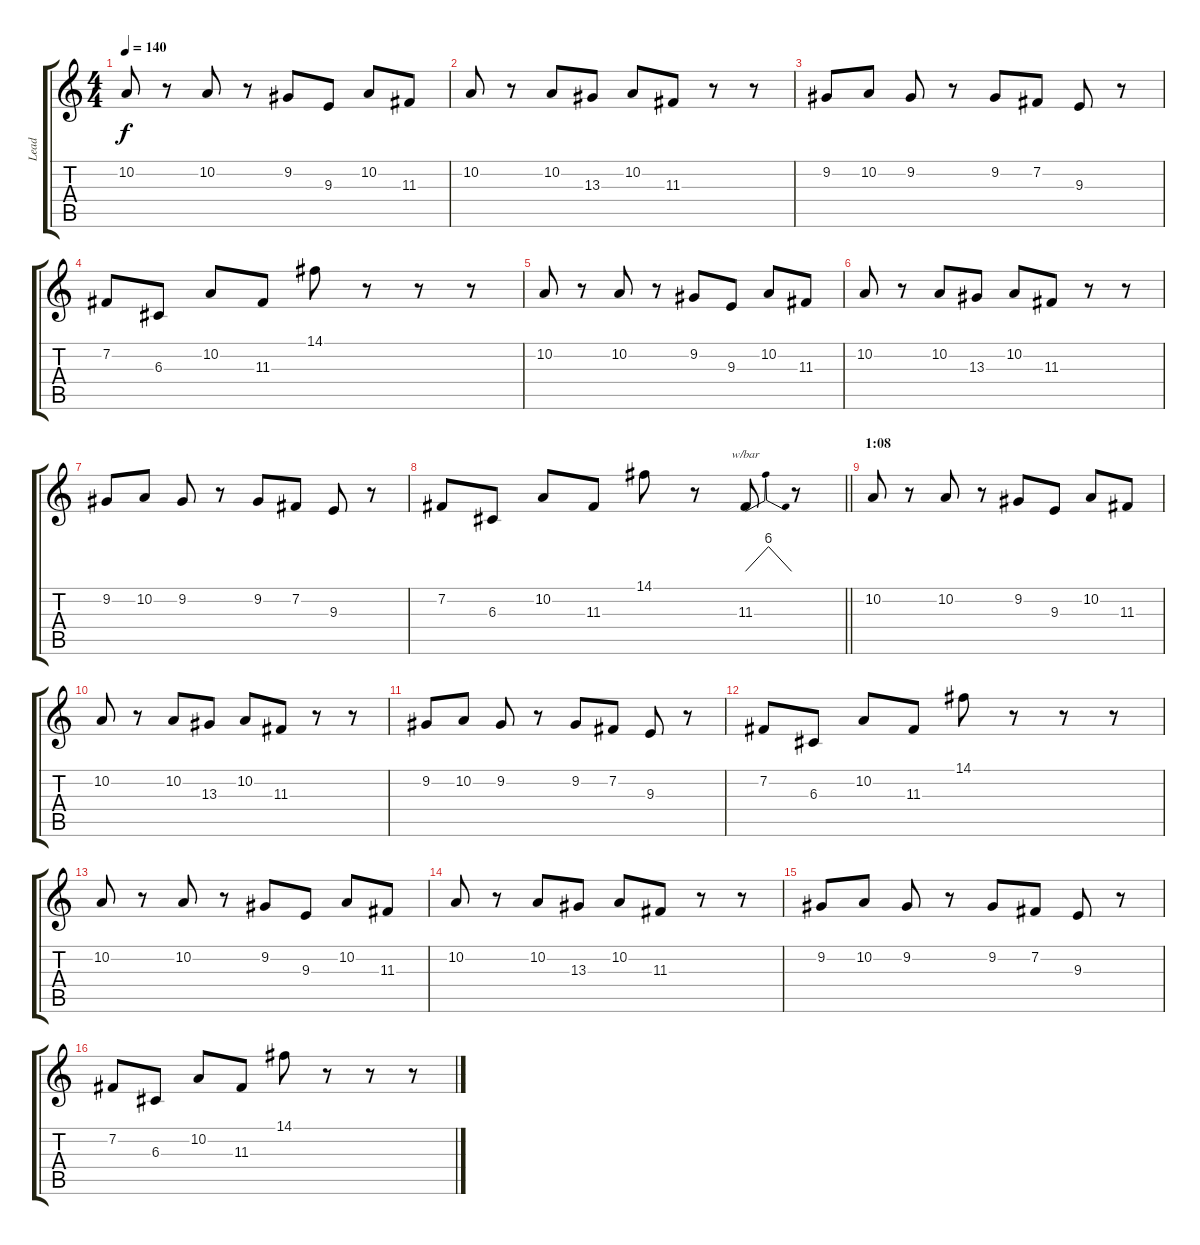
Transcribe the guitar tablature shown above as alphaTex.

\track ("Lead" "Lead") {instrument lead1square}
\staff {score tabs}
\tuning (E4 B3 G3 D3 A2 E2) {hide}
\ts (4 4)
\tempo 140
\clef g2
\ks c
10.2.8{dy f} r.8 10.2.8 r.8 9.2.8 9.3.8 10.2.8 11.3.8 |
10.2.8 r.8 10.2.8 13.3.8 10.2.8 11.3.8 r.8 r.8 |
9.2.8 10.2.8 9.2.8 r.8 9.2.8 7.2.8 9.3.8 r.8 |
7.2.8 6.3.8 10.2.8 11.3.8 14.1.8 r.8 r.8 r.8 |
10.2.8 r.8 10.2.8 r.8 9.2.8 9.3.8 10.2.8 11.3.8 |
10.2.8 r.8 10.2.8 13.3.8 10.2.8 11.3.8 r.8 r.8 |
9.2.8 10.2.8 9.2.8 r.8 9.2.8 7.2.8 9.3.8 r.8 |
\barLineRight lightlight
7.2.8 6.3.8 10.2.8 11.3.8 14.1.8 r.8 11.3.8{tbe (dip default 0 0 30 24 55 24 60 0)} r.8 |
\section ("" "1:08")
10.2.8 r.8 10.2.8 r.8 9.2.8 9.3.8 10.2.8 11.3.8 |
10.2.8 r.8 10.2.8 13.3.8 10.2.8 11.3.8 r.8 r.8 |
9.2.8 10.2.8 9.2.8 r.8 9.2.8 7.2.8 9.3.8 r.8 |
7.2.8 6.3.8 10.2.8 11.3.8 14.1.8 r.8 r.8 r.8 |
10.2.8 r.8 10.2.8 r.8 9.2.8 9.3.8 10.2.8 11.3.8 |
10.2.8 r.8 10.2.8 13.3.8 10.2.8 11.3.8 r.8 r.8 |
9.2.8 10.2.8 9.2.8 r.8 9.2.8 7.2.8 9.3.8 r.8 |
7.2.8 6.3.8 10.2.8 11.3.8 14.1.8 r.8 r.8 r.8
